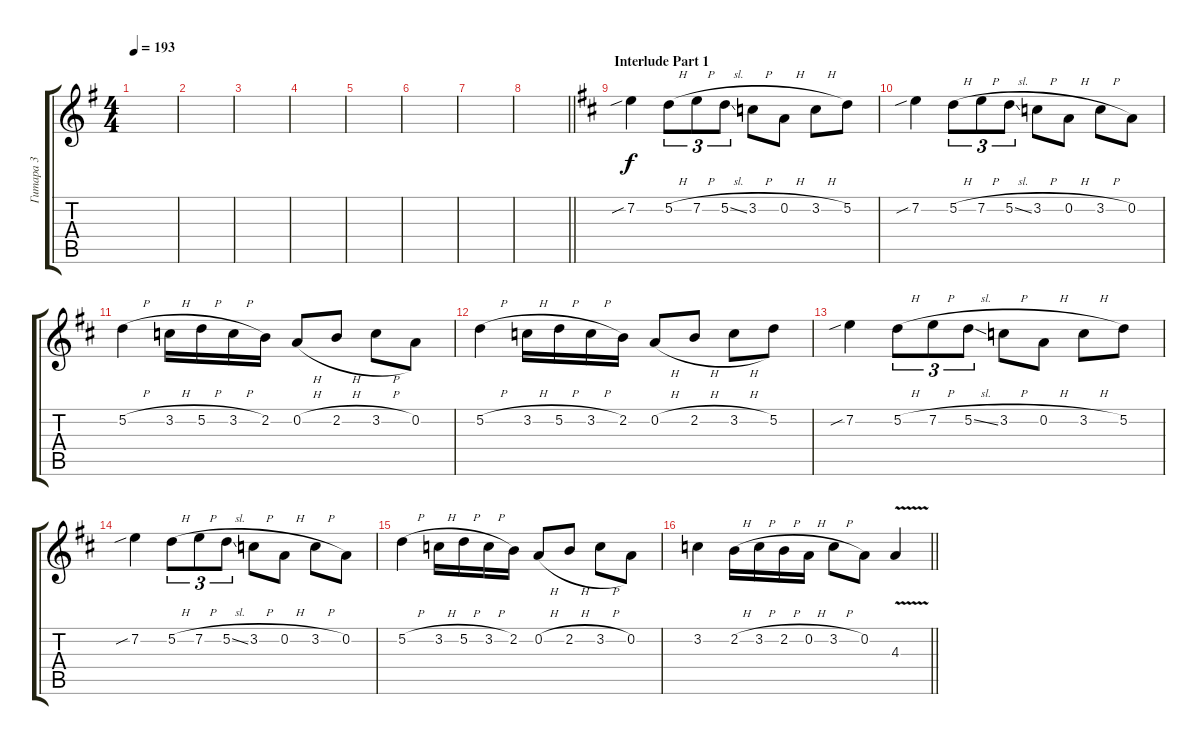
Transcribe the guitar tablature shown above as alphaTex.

\track ("Гитара 3" "Гитара 3") {instrument distortionguitar}
\staff {score tabs}
\tuning (D4 A3 F3 C3 G2 D2) {hide}
\ts (4 4)
\tempo 193
\clef g2
\ks eminor
|
|
|
|
|
|
|
\barLineRight lightlight
|
\section ("" "Interlude Part 1")
\ks bminor
7.2{sib}.4{dy f volume 11} 5.2{h}.8{tu (3 2)} 7.2{h}.8{tu (3 2)} 5.2{sl}.8{tu (3 2)} 3.2{h}.8 0.2{h}.8 3.2{h}.8 5.2.8 |
7.2{sib}.4 5.2{h}.8{tu (3 2)} 7.2{h}.8{tu (3 2)} 5.2{sl}.8{tu (3 2)} 3.2{h}.8 0.2{h}.8 3.2{h}.8 0.2.8 |
5.2{h}.4 3.2{h}.16 5.2{h}.16 3.2{h}.16 2.2.16 0.2{h}.8 2.2{h}.8 3.2{h}.8 0.2.8 |
5.2{h}.4 3.2{h}.16 5.2{h}.16 3.2{h}.16 2.2.16 0.2{h}.8 2.2{h}.8 3.2{h}.8 5.2.8 |
7.2{sib}.4 5.2{h}.8{tu (3 2)} 7.2{h}.8{tu (3 2)} 5.2{sl}.8{tu (3 2)} 3.2{h}.8 0.2{h}.8 3.2{h}.8 5.2.8 |
7.2{sib}.4 5.2{h}.8{tu (3 2)} 7.2{h}.8{tu (3 2)} 5.2{sl}.8{tu (3 2)} 3.2{h}.8 0.2{h}.8 3.2{h}.8 0.2.8 |
5.2{h}.4 3.2{h}.16 5.2{h}.16 3.2{h}.16 2.2.16 0.2{h}.8 2.2{h}.8 3.2{h}.8 0.2.8 |
\barLineRight lightlight
3.2.4 2.2{h}.16 3.2{h}.16 2.2{h}.16 0.2{h}.16 3.2{h}.8 0.2.8 4.3{v}.4
